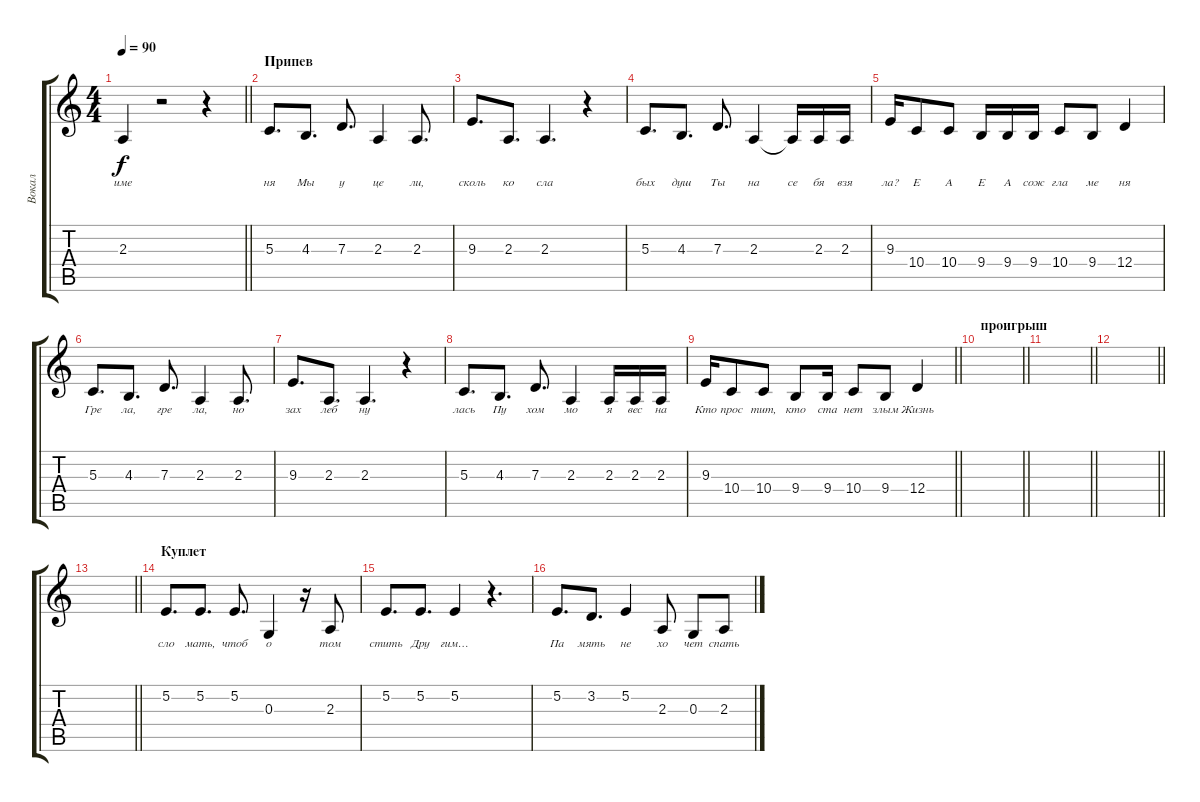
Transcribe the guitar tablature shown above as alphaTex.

\track ("Вокал" "Вокал") {instrument oboe}
\staff {score tabs}
\tuning (E4 B3 G3 D3 A2 E2) {hide}
\ts (4 4)
\tempo 90
\clef g2
\barLineRight lightlight
\ks c
2.3{t}.4{lyrics (0 "име") lyrics (1 "") lyrics (2 "") lyrics (3 "") lyrics (4 "") dy f} r.2 r.4 |
\section ("" "Припев")
5.3.8{d lyrics (0 "ня") lyrics (1 "") lyrics (2 "") lyrics (3 "") lyrics (4 "")} 4.3.8{d lyrics (0 "Мы") lyrics (1 "") lyrics (2 "") lyrics (3 "") lyrics (4 "")} 7.3.8{d lyrics (0 "у") lyrics (1 "") lyrics (2 "") lyrics (3 "") lyrics (4 "")} 2.3.4{lyrics (0 "це") lyrics (1 "") lyrics (2 "") lyrics (3 "") lyrics (4 "")} 2.3.8{d lyrics (0 "ли,") lyrics (1 "") lyrics (2 "") lyrics (3 "") lyrics (4 "")} |
9.3.8{d lyrics (0 "сколь") lyrics (1 "") lyrics (2 "") lyrics (3 "") lyrics (4 "")} 2.3.8{d lyrics (0 "ко") lyrics (1 "") lyrics (2 "") lyrics (3 "") lyrics (4 "")} 2.3.4{d lyrics (0 "сла") lyrics (1 "") lyrics (2 "") lyrics (3 "") lyrics (4 "")} r.4 |
5.3.8{d lyrics (0 "бых") lyrics (1 "") lyrics (2 "") lyrics (3 "") lyrics (4 "")} 4.3.8{d lyrics (0 "душ") lyrics (1 "") lyrics (2 "") lyrics (3 "") lyrics (4 "")} 7.3.8{d lyrics (0 "Ты") lyrics (1 "") lyrics (2 "") lyrics (3 "") lyrics (4 "")} 2.3.4{lyrics (0 "на") lyrics (1 "") lyrics (2 "") lyrics (3 "") lyrics (4 "")} 2.3{t}.16{lyrics (0 "се") lyrics (1 "") lyrics (2 "") lyrics (3 "") lyrics (4 "")} 2.3.16{lyrics (0 "бя") lyrics (1 "") lyrics (2 "") lyrics (3 "") lyrics (4 "")} 2.3.16{lyrics (0 "взя") lyrics (1 "") lyrics (2 "") lyrics (3 "") lyrics (4 "")} |
9.3.16{lyrics (0 "ла?") lyrics (1 "") lyrics (2 "") lyrics (3 "") lyrics (4 "")} 10.4.8{lyrics (0 "Е") lyrics (1 "") lyrics (2 "") lyrics (3 "") lyrics (4 "")} 10.4.8{lyrics (0 "А") lyrics (1 "") lyrics (2 "") lyrics (3 "") lyrics (4 "")} 9.4.16{lyrics (0 "Е") lyrics (1 "") lyrics (2 "") lyrics (3 "") lyrics (4 "")} 9.4.16{lyrics (0 "А") lyrics (1 "") lyrics (2 "") lyrics (3 "") lyrics (4 "")} 9.4.16{lyrics (0 "сож") lyrics (1 "") lyrics (2 "") lyrics (3 "") lyrics (4 "")} 10.4.8{lyrics (0 "гла") lyrics (1 "") lyrics (2 "") lyrics (3 "") lyrics (4 "")} 9.4.8{lyrics (0 "ме") lyrics (1 "") lyrics (2 "") lyrics (3 "") lyrics (4 "")} 12.4.4{lyrics (0 "ня") lyrics (1 "") lyrics (2 "") lyrics (3 "") lyrics (4 "")} |
5.3.8{d lyrics (0 "Гре") lyrics (1 "") lyrics (2 "") lyrics (3 "") lyrics (4 "")} 4.3.8{d lyrics (0 "ла,") lyrics (1 "") lyrics (2 "") lyrics (3 "") lyrics (4 "")} 7.3.8{d lyrics (0 "гре") lyrics (1 "") lyrics (2 "") lyrics (3 "") lyrics (4 "")} 2.3.4{lyrics (0 "ла,") lyrics (1 "") lyrics (2 "") lyrics (3 "") lyrics (4 "")} 2.3.8{d lyrics (0 "но") lyrics (1 "") lyrics (2 "") lyrics (3 "") lyrics (4 "")} |
9.3.8{d lyrics (0 "зах") lyrics (1 "") lyrics (2 "") lyrics (3 "") lyrics (4 "")} 2.3.8{d lyrics (0 "леб") lyrics (1 "") lyrics (2 "") lyrics (3 "") lyrics (4 "")} 2.3.4{d lyrics (0 "ну") lyrics (1 "") lyrics (2 "") lyrics (3 "") lyrics (4 "")} r.4 |
5.3.8{d lyrics (0 "лась") lyrics (1 "") lyrics (2 "") lyrics (3 "") lyrics (4 "")} 4.3.8{d lyrics (0 "Пу") lyrics (1 "") lyrics (2 "") lyrics (3 "") lyrics (4 "")} 7.3.8{d lyrics (0 "хом") lyrics (1 "") lyrics (2 "") lyrics (3 "") lyrics (4 "")} 2.3.4{lyrics (0 "мо") lyrics (1 "") lyrics (2 "") lyrics (3 "") lyrics (4 "")} 2.3.16{lyrics (0 "я") lyrics (1 "") lyrics (2 "") lyrics (3 "") lyrics (4 "")} 2.3.16{lyrics (0 "вес") lyrics (1 "") lyrics (2 "") lyrics (3 "") lyrics (4 "")} 2.3.16{lyrics (0 "на") lyrics (1 "") lyrics (2 "") lyrics (3 "") lyrics (4 "")} |
\barLineRight lightlight
9.3.16{lyrics (0 "Кто") lyrics (1 "") lyrics (2 "") lyrics (3 "") lyrics (4 "")} 10.4.8{lyrics (0 "прос") lyrics (1 "") lyrics (2 "") lyrics (3 "") lyrics (4 "")} 10.4.8{lyrics (0 "тит,") lyrics (1 "") lyrics (2 "") lyrics (3 "") lyrics (4 "")} 9.4.8{lyrics (0 "кто") lyrics (1 "") lyrics (2 "") lyrics (3 "") lyrics (4 "")} 9.4.16{lyrics (0 "ста") lyrics (1 "") lyrics (2 "") lyrics (3 "") lyrics (4 "")} 10.4.8{lyrics (0 "нет") lyrics (1 "") lyrics (2 "") lyrics (3 "") lyrics (4 "")} 9.4.8{lyrics (0 "злым") lyrics (1 "") lyrics (2 "") lyrics (3 "") lyrics (4 "")} 12.4.4{lyrics (0 "Жизнь") lyrics (1 "") lyrics (2 "") lyrics (3 "") lyrics (4 "")} |
\section ("" "проигрыш")
\barLineRight lightlight
|
\barLineRight lightlight
|
\barLineRight lightlight
|
\barLineRight lightlight
|
\section ("" "Куплет")
5.2.8{d lyrics (0 "сло") lyrics (1 "") lyrics (2 "") lyrics (3 "") lyrics (4 "")} 5.2.8{d lyrics (0 "мать,") lyrics (1 "") lyrics (2 "") lyrics (3 "") lyrics (4 "")} 5.2.8{d lyrics (0 "чтоб") lyrics (1 "") lyrics (2 "") lyrics (3 "") lyrics (4 "")} 0.3.4{lyrics (0 "о") lyrics (1 "") lyrics (2 "") lyrics (3 "") lyrics (4 "")} r.16 2.3.8{lyrics (0 "том") lyrics (1 "") lyrics (2 "") lyrics (3 "") lyrics (4 "")} |
5.2.8{d lyrics (0 "стить") lyrics (1 "") lyrics (2 "") lyrics (3 "") lyrics (4 "")} 5.2.8{d lyrics (0 "Дру") lyrics (1 "") lyrics (2 "") lyrics (3 "") lyrics (4 "")} 5.2.4{lyrics (0 "гим…") lyrics (1 "") lyrics (2 "") lyrics (3 "") lyrics (4 "")} r.4{d} |
5.2.8{d lyrics (0 "Па") lyrics (1 "") lyrics (2 "") lyrics (3 "") lyrics (4 "")} 3.2.8{d lyrics (0 "мять") lyrics (1 "") lyrics (2 "") lyrics (3 "") lyrics (4 "")} 5.2.4{lyrics (0 "не") lyrics (1 "") lyrics (2 "") lyrics (3 "") lyrics (4 "")} 2.3.8{lyrics (0 "хо") lyrics (1 "") lyrics (2 "") lyrics (3 "") lyrics (4 "")} 0.3.8{lyrics (0 "чет") lyrics (1 "") lyrics (2 "") lyrics (3 "") lyrics (4 "")} 2.3.8{lyrics (0 "спать") lyrics (1 "") lyrics (2 "") lyrics (3 "") lyrics (4 "")}
